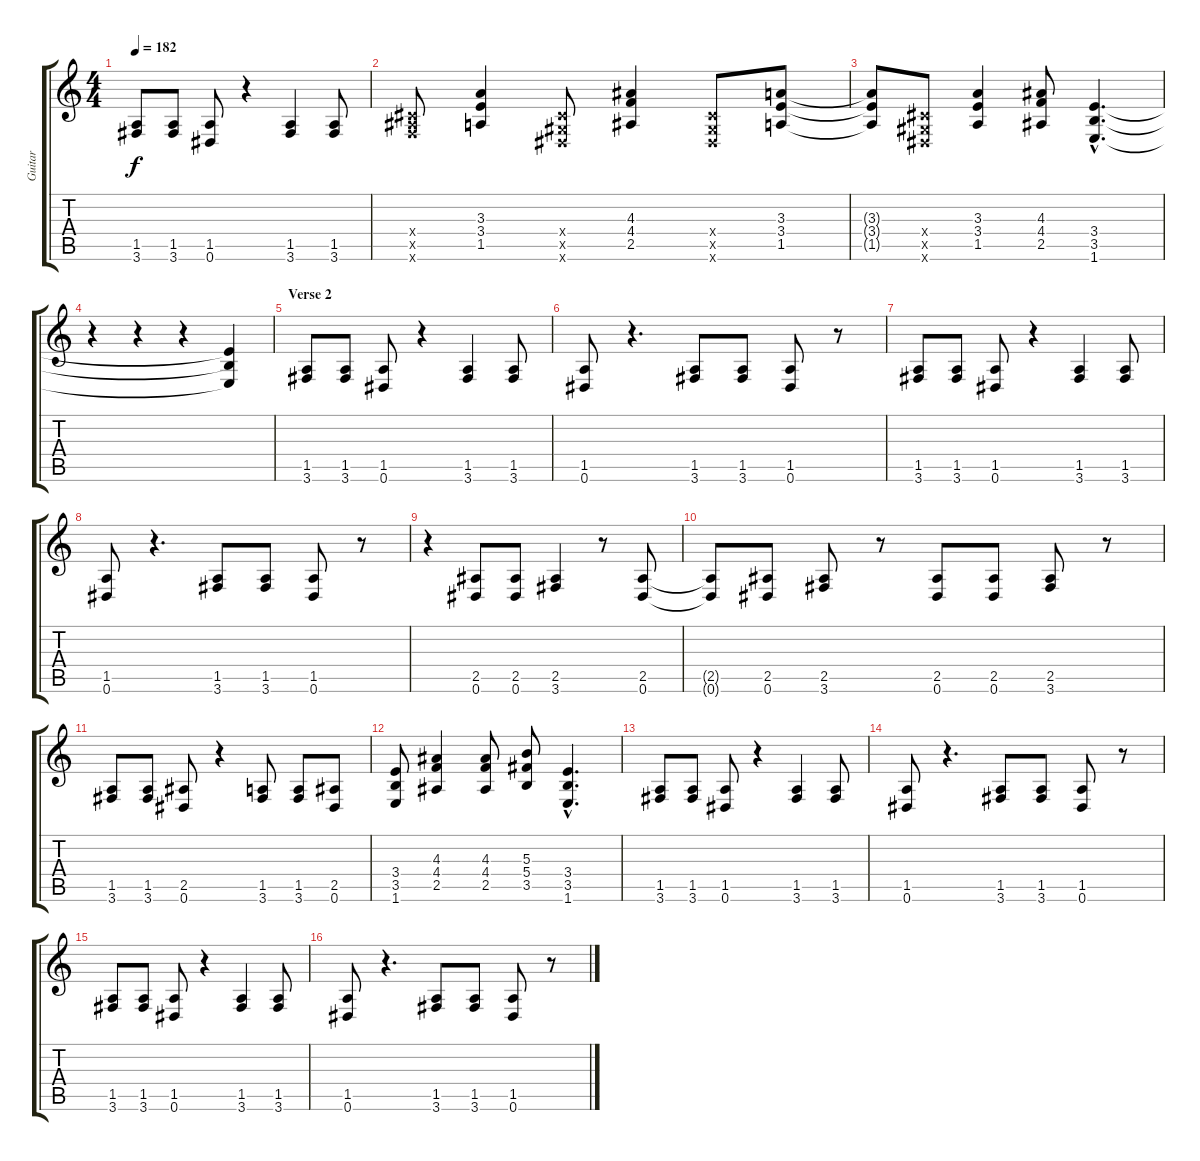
\track ("Guitar" "Guitar") {instrument distortionguitar}
\staff {score tabs}
\tuning (Eb4 Bb3 Gb3 Db3 Ab2 Eb2) {hide}
\ts (4 4)
\tempo 182
\clef g2
\ks c
(1.5 3.6).8{dy f} (1.5 3.6).8 (1.5 0.6).8 r.4 (1.5 3.6).4 (1.5 3.6).8 |
(0.4{x} 2.5{x} 2.6{x}).8 (3.3 3.4 1.5).4 (0.4{x} 0.5{x} 0.6{x}).8 (4.3 4.4 2.5).4 (0.4{x} 0.5{x} 0.6{x}).8 (3.3 3.4 1.5).8 |
(3.3{t} 3.4{t} 1.5{t}).8 (0.4{x} 0.5{x} 0.6{x}).8 (3.3 3.4 1.5).4 (4.3 4.4 2.5).8 (3.4{hac} 3.5{hac} 1.6{hac}).4{d} |
r.4 r.4 r.4 (3.4{t} 3.5{t} 1.6{t}).4 |
\section ("" "Verse 2")
(1.5 3.6).8 (1.5 3.6).8 (1.5 0.6).8 r.4 (1.5 3.6).4 (1.5 3.6).8 |
(1.5 0.6).8 r.4{d} (1.5 3.6).8 (1.5 3.6).8 (1.5 0.6).8 r.8 |
(1.5 3.6).8 (1.5 3.6).8 (1.5 0.6).8 r.4 (1.5 3.6).4 (1.5 3.6).8 |
(1.5 0.6).8 r.4{d} (1.5 3.6).8 (1.5 3.6).8 (1.5 0.6).8 r.8 |
r.4 (2.5 0.6).8 (2.5 0.6).8 (2.5 3.6).4 r.8 (2.5 0.6).8 |
(2.5{t} 0.6{t}).8 (2.5 0.6).8 (2.5 3.6).8 r.8 (2.5 0.6).8 (2.5 0.6).8 (2.5 3.6).8 r.8 |
(1.5 3.6).8 (1.5 3.6).8 (2.5 0.6).8 r.4 (1.5 3.6).8 (1.5 3.6).8 (2.5 0.6).8 |
(3.4 3.5 1.6).8 (4.3 4.4 2.5).4 (4.3 4.4 2.5).8 (5.3 5.4 3.5).8 (3.4{hac} 3.5{hac} 1.6{hac}).4{d} |
(1.5 3.6).8 (1.5 3.6).8 (1.5 0.6).8 r.4 (1.5 3.6).4 (1.5 3.6).8 |
(1.5 0.6).8 r.4{d} (1.5 3.6).8 (1.5 3.6).8 (1.5 0.6).8 r.8 |
(1.5 3.6).8 (1.5 3.6).8 (1.5 0.6).8 r.4 (1.5 3.6).4 (1.5 3.6).8 |
(1.5 0.6).8 r.4{d} (1.5 3.6).8 (1.5 3.6).8 (1.5 0.6).8 r.8
